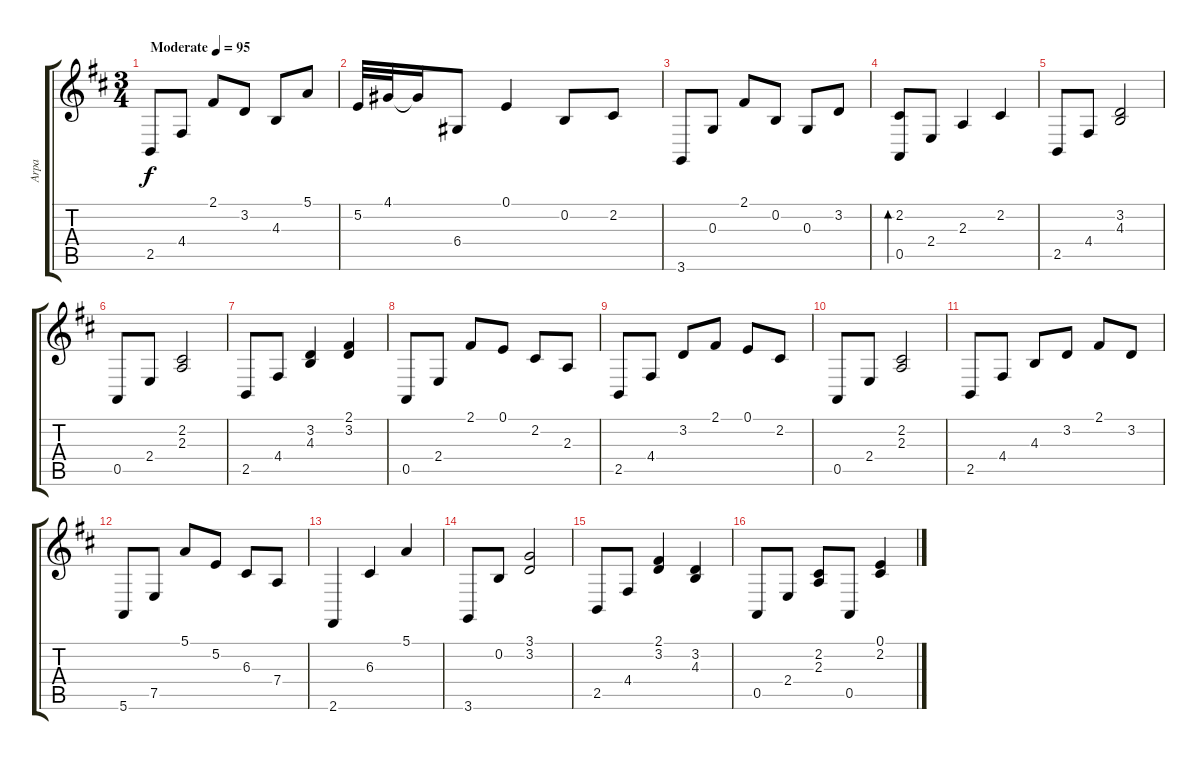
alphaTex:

\track ("Arpa" "Arpa") {instrument orchestralharp}
\staff {score tabs}
\tuning (E4 B3 G3 D3 A2 E2) {hide}
\ts (3 4)
\tempo (95 "Moderate")
\clef g2
\ks d
2.5.8{dy f instrument orchestralharp} 4.4.8 2.1.8 3.2.8 4.3.8 5.1.8 |
5.2.32 4.1.32 4.1{t}.16 6.4.8 0.1.4 0.2.8 2.2.8 |
3.6.8 0.3.8 2.1.8 0.2.8 0.3.8 3.2.8 |
(2.2 0.5).8{bd 60} 2.4.8 2.3.4 2.2.4 |
2.5.8 4.4.8 (3.2 4.3).2 |
0.5.8 2.4.8 (2.2 2.3).2 |
2.5.8 4.4.8 (3.2 4.3).4 (2.1 3.2).4 |
0.5.8 2.4.8 2.1.8 0.1.8 2.2.8 2.3.8 |
2.5.8 4.4.8 3.2.8 2.1.8 0.1.8 2.2.8 |
0.5.8 2.4.8 (2.2 2.3).2 |
2.5.8 4.4.8 4.3.8 3.2.8 2.1.8 3.2.8 |
5.6.8 7.5.8 5.1.8 5.2.8 6.3.8 7.4.8 |
2.6.4 6.3.4 5.1.4 |
3.6.8 0.2.8 (3.1 3.2).2 |
2.5.8 4.4.8 (2.1 3.2).4 (3.2 4.3).4 |
0.5.8 2.4.8 (2.2 2.3).8 0.5.8 (0.1 2.2).4
